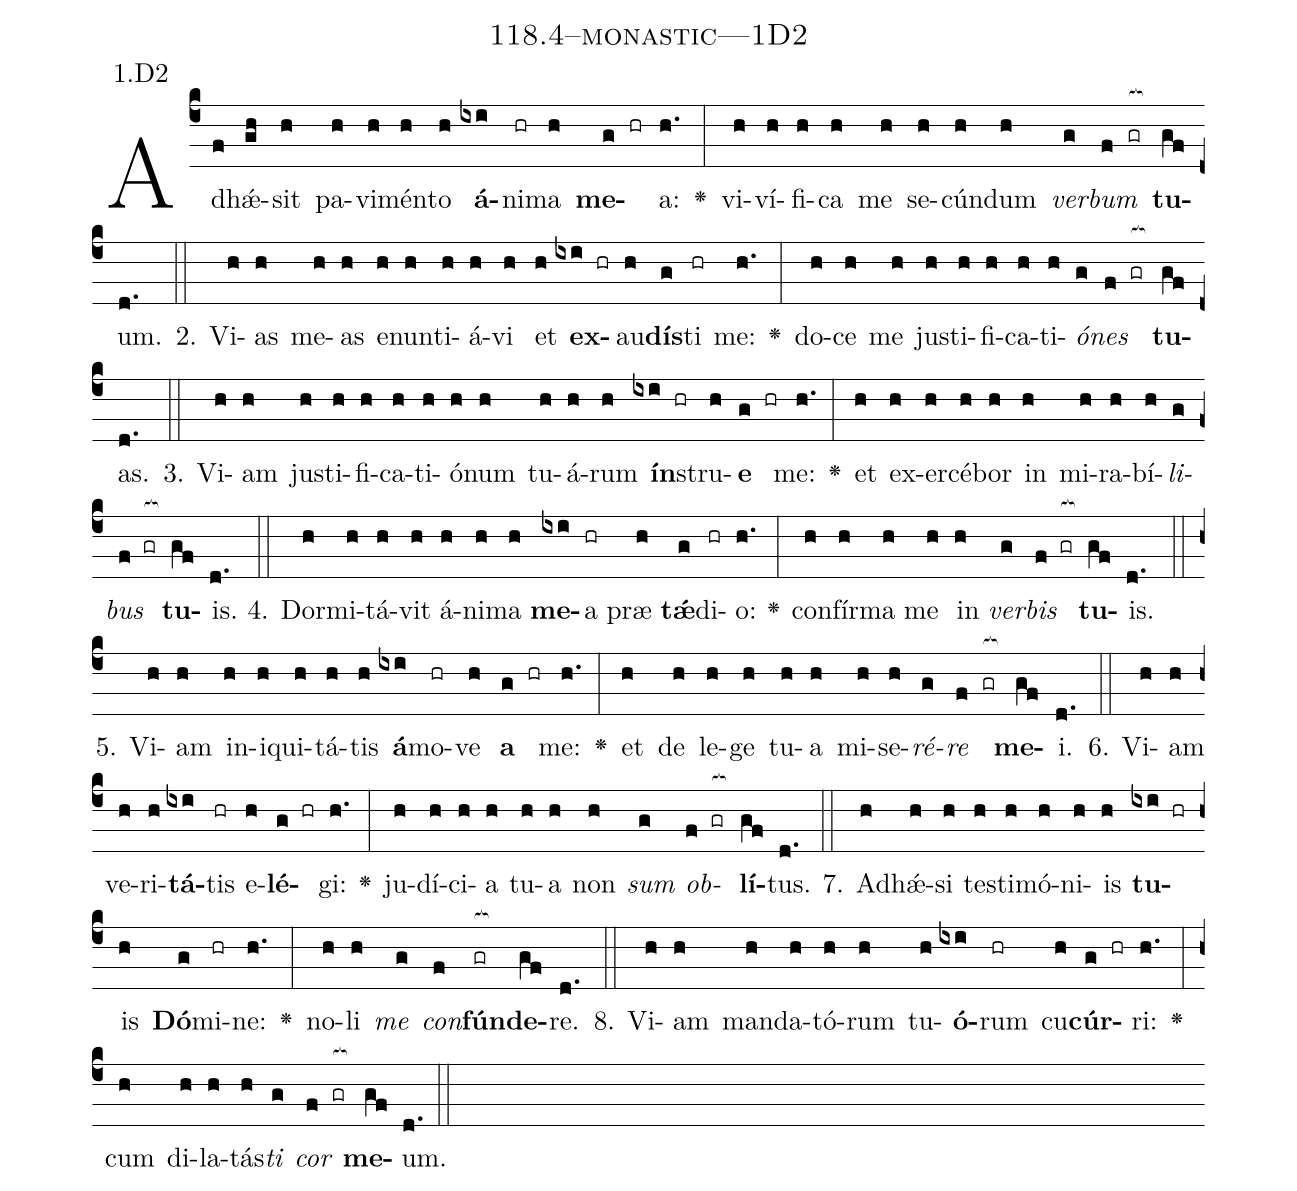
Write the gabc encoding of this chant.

name: 118.4--monastic---1D2;
annotation: 1.D2;
%%
(c4)Ad(f)hǽ(gh)sit(h) pa(h)vi(h)mén(h)to(h) <b>á</b>(ixi)ni(hr)ma(h) <b>me</b>(g hr)a:(h.) <v>\greheightstar</v>(:) vi(h)ví(h)fi(h)ca(h) me(h) se(h)cún(h)dum(h) <i>ver</i>(g)<i>bum</i>(f gr[ocb:1{]) <b>tu</b>(gf[ocb:0}])um.(d.) (::)
2. Vi(h)as(h) me(h)as(h) e(h)nun(h)ti(h)á(h)vi(h) et(h) <b>ex</b>(ixi hr)au(h)<b>dís</b>(g)ti(hr) me:(h.) <v>\greheightstar</v>(:) do(h)ce(h) me(h) jus(h)ti(h)fi(h)ca(h)ti(h)<i>ó</i>(g)<i>nes</i>(f gr[ocb:1{]) <b>tu</b>(gf[ocb:0}])as.(d.) (::)
3. Vi(h)am(h) jus(h)ti(h)fi(h)ca(h)ti(h)ó(h)num(h) tu(h)á(h)rum(h) <b>ín</b>(ixi hr)stru(h)<b>e</b>(g hr) me:(h.) <v>\greheightstar</v>(:) et(h) ex(h)er(h)cé(h)bor(h) in(h) mi(h)ra(h)bí(h)<i>li</i>(g)<i>bus</i>(f gr[ocb:1{]) <b>tu</b>(gf[ocb:0}])is.(d.) (::)
4. Dor(h)mi(h)tá(h)vit(h) á(h)ni(h)ma(h) <b>me</b>(ixi)a(hr) præ(h) <b>tǽ</b>(g)di(hr)o:(h.) <v>\greheightstar</v>(:) con(h)fír(h)ma(h) me(h) in(h) <i>ver</i>(g)<i>bis</i>(f gr[ocb:1{]) <b>tu</b>(gf[ocb:0}])is.(d.) (::)
5. Vi(h)am(h) in(h)i(h)qui(h)tá(h)tis(h) <b>á</b>(ixi)mo(hr)ve(h) <b>a</b>(g hr) me:(h.) <v>\greheightstar</v>(:) et(h) de(h) le(h)ge(h) tu(h)a(h) mi(h)se(h)<i>ré</i>(g)<i>re</i>(f gr[ocb:1{]) <b>me</b>(gf[ocb:0}])i.(d.) (::)
6. Vi(h)am(h) ve(h)ri(h)<b>tá</b>(ixi)tis(hr) e(h)<b>lé</b>(g hr)gi:(h.) <v>\greheightstar</v>(:) ju(h)dí(h)ci(h)a(h) tu(h)a(h) non(h) <i>sum</i>(g) <i>ob</i>(f gr[ocb:1{])<b>lí</b>(gf[ocb:0}])tus.(d.) (::)
7. Ad(h)hǽ(h)si(h) tes(h)ti(h)mó(h)ni(h)is(h) <b>tu</b>(ixi hr)is(h) <b>Dó</b>(g)mi(hr)ne:(h.) <v>\greheightstar</v>(:) no(h)li(h) <i>me</i>(g) <i>con</i>(f)<b>fún</b>(gr[ocb:1{])<b>de</b>(gf[ocb:0}])re.(d.) (::)
8. Vi(h)am(h) man(h)da(h)tó(h)rum(h) tu(h)<b>ó</b>(ixi)rum(hr) cu(h)<b>cúr</b>(g hr)ri:(h.) <v>\greheightstar</v>(:) cum(h) di(h)la(h)tás(h)<i>ti</i>(g) <i>cor</i>(f gr[ocb:1{]) <b>me</b>(gf[ocb:0}])um.(d.) (::)
